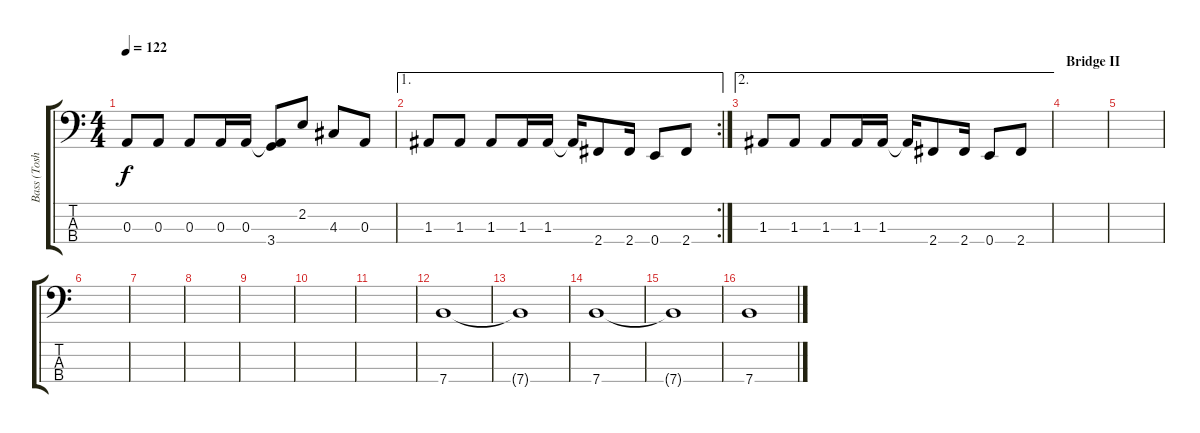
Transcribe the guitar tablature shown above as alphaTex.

\track ("Bass (Toshiya)" "Bass (Tosh") {instrument electricbassfinger}
\staff {score tabs}
\tuning (G2 D2 A1 E1) {hide}
\ts (4 4)
\tempo 122
\clef f4
\ks c
0.3.8{dy f} 0.3.8 0.3.8 0.3.16 0.3.16 (0.3{t} 3.4{t}).8 2.2.8 4.3.8 0.3.8 |
\ae 1
\rc 2
1.3.8 1.3.8 1.3.8 1.3.16 1.3.16 1.3{t}.16 2.4.8 2.4.16 0.4.8 2.4.8 |
\ae 2
1.3.8 1.3.8 1.3.8 1.3.16 1.3.16 1.3{t}.16 2.4.8 2.4.16 0.4.8 2.4.8 |
\section ("" "Bridge II")
|
|
|
|
|
|
|
|
7.4.1 |
7.4{t}.1 |
7.4.1 |
7.4{t}.1 |
7.4.1
